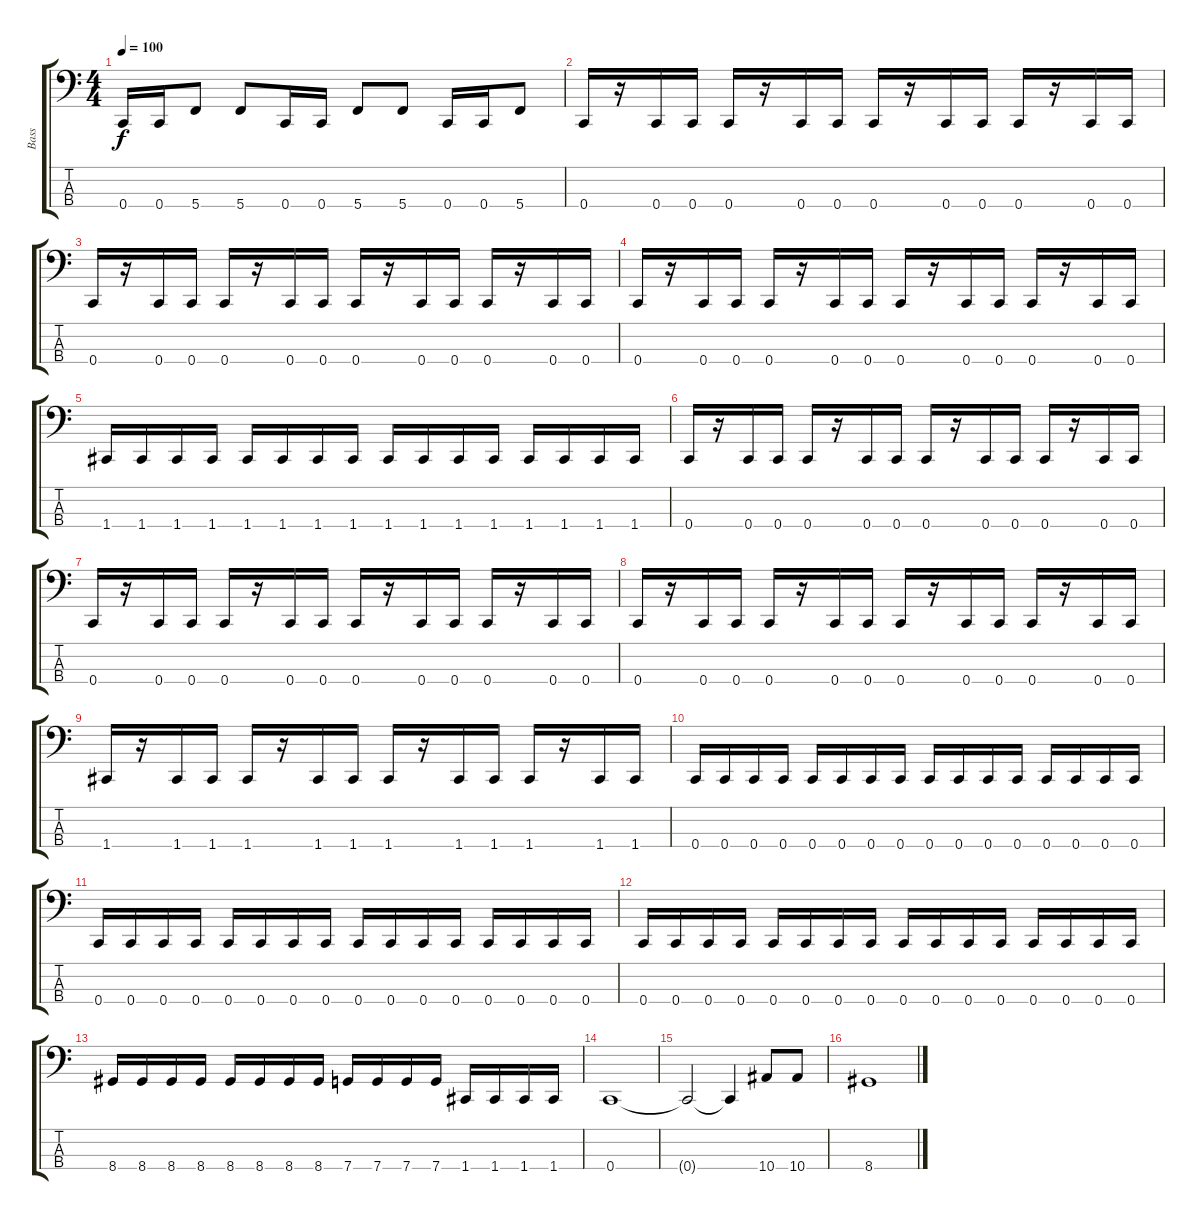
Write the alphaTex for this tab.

\track ("Bass" "Bass") {instrument electricbasspick}
\staff {score tabs}
\tuning (F2 C2 G1 C1) {hide}
\ts (4 4)
\tempo 100
\clef f4
\ks c
0.4.16{dy f instrument electricbasspick} 0.4.16 5.4.8 5.4.8 0.4.16 0.4.16 5.4.8 5.4.8 0.4.16 0.4.16 5.4.8 |
0.4.16 r.16 0.4.16 0.4.16 0.4.16 r.16 0.4.16 0.4.16 0.4.16 r.16 0.4.16 0.4.16 0.4.16 r.16 0.4.16 0.4.16 |
0.4.16 r.16 0.4.16 0.4.16 0.4.16 r.16 0.4.16 0.4.16 0.4.16 r.16 0.4.16 0.4.16 0.4.16 r.16 0.4.16 0.4.16 |
0.4.16 r.16 0.4.16 0.4.16 0.4.16 r.16 0.4.16 0.4.16 0.4.16 r.16 0.4.16 0.4.16 0.4.16 r.16 0.4.16 0.4.16 |
1.4.16 1.4.16 1.4.16 1.4.16 1.4.16 1.4.16 1.4.16 1.4.16 1.4.16 1.4.16 1.4.16 1.4.16 1.4.16 1.4.16 1.4.16 1.4.16 |
0.4.16 r.16 0.4.16 0.4.16 0.4.16 r.16 0.4.16 0.4.16 0.4.16 r.16 0.4.16 0.4.16 0.4.16 r.16 0.4.16 0.4.16 |
0.4.16 r.16 0.4.16 0.4.16 0.4.16 r.16 0.4.16 0.4.16 0.4.16 r.16 0.4.16 0.4.16 0.4.16 r.16 0.4.16 0.4.16 |
0.4.16 r.16 0.4.16 0.4.16 0.4.16 r.16 0.4.16 0.4.16 0.4.16 r.16 0.4.16 0.4.16 0.4.16 r.16 0.4.16 0.4.16 |
1.4.16 r.16 1.4.16 1.4.16 1.4.16 r.16 1.4.16 1.4.16 1.4.16 r.16 1.4.16 1.4.16 1.4.16 r.16 1.4.16 1.4.16 |
0.4.16 0.4.16 0.4.16 0.4.16 0.4.16 0.4.16 0.4.16 0.4.16 0.4.16 0.4.16 0.4.16 0.4.16 0.4.16 0.4.16 0.4.16 0.4.16 |
0.4.16 0.4.16 0.4.16 0.4.16 0.4.16 0.4.16 0.4.16 0.4.16 0.4.16 0.4.16 0.4.16 0.4.16 0.4.16 0.4.16 0.4.16 0.4.16 |
0.4.16 0.4.16 0.4.16 0.4.16 0.4.16 0.4.16 0.4.16 0.4.16 0.4.16 0.4.16 0.4.16 0.4.16 0.4.16 0.4.16 0.4.16 0.4.16 |
8.4.16 8.4.16 8.4.16 8.4.16 8.4.16 8.4.16 8.4.16 8.4.16 7.4.16 7.4.16 7.4.16 7.4.16 1.4.16 1.4.16 1.4.16 1.4.16 |
0.4.1 |
0.4{t}.2 0.4{t}.4 10.4.8 10.4.8 |
8.4.1
